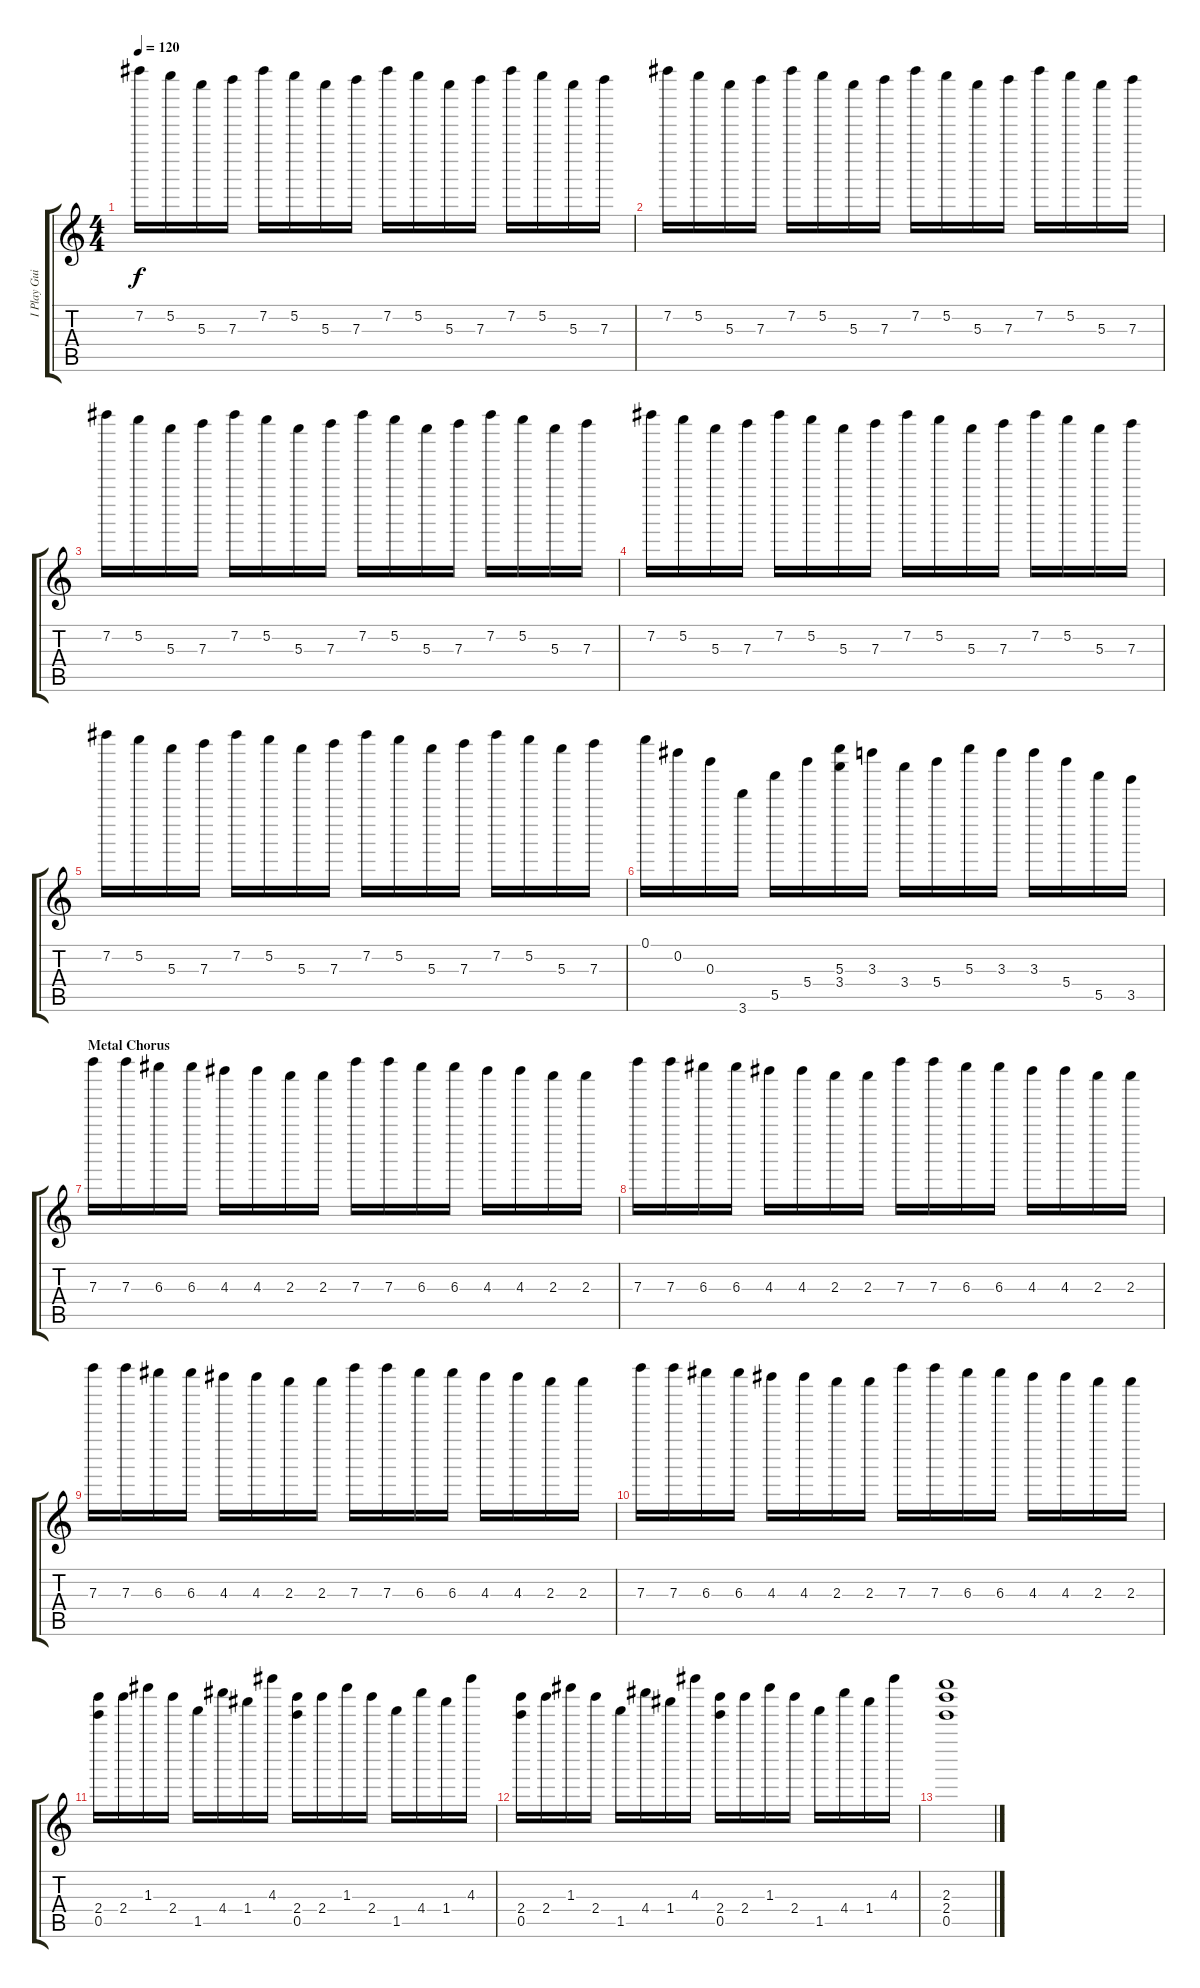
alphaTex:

\track ("I Play Guitar For 3 Months" "I Play Gui") {instrument distortionguitar}
\staff {score tabs}
\tuning (B8 Gb8 D8 A7 E7 B6) {hide}
\ts (4 4)
\tempo 120
\clef g2
\ks c
7.2.16{dy f} 5.2.16 5.3.16 7.3.16 7.2.16 5.2.16 5.3.16 7.3.16 7.2.16 5.2.16 5.3.16 7.3.16 7.2.16 5.2.16 5.3.16 7.3.16 |
7.2.16 5.2.16 5.3.16 7.3.16 7.2.16 5.2.16 5.3.16 7.3.16 7.2.16 5.2.16 5.3.16 7.3.16 7.2.16 5.2.16 5.3.16 7.3.16 |
7.2.16 5.2.16 5.3.16 7.3.16 7.2.16 5.2.16 5.3.16 7.3.16 7.2.16 5.2.16 5.3.16 7.3.16 7.2.16 5.2.16 5.3.16 7.3.16 |
7.2.16 5.2.16 5.3.16 7.3.16 7.2.16 5.2.16 5.3.16 7.3.16 7.2.16 5.2.16 5.3.16 7.3.16 7.2.16 5.2.16 5.3.16 7.3.16 |
7.2.16 5.2.16 5.3.16 7.3.16 7.2.16 5.2.16 5.3.16 7.3.16 7.2.16 5.2.16 5.3.16 7.3.16 7.2.16 5.2.16 5.3.16 7.3.16 |
0.1.16 0.2.16 0.3.16 3.6.16 5.5.16 5.4.16 (5.3 3.4).16 3.3.16 3.4.16 5.4.16 5.3.16 3.3.16 3.3.16 5.4.16 5.5.16 3.5.16 |
\section ("" "Metal Chorus")
7.3.16 7.3.16 6.3.16 6.3.16 4.3.16 4.3.16 2.3.16 2.3.16 7.3.16 7.3.16 6.3.16 6.3.16 4.3.16 4.3.16 2.3.16 2.3.16 |
7.3.16 7.3.16 6.3.16 6.3.16 4.3.16 4.3.16 2.3.16 2.3.16 7.3.16 7.3.16 6.3.16 6.3.16 4.3.16 4.3.16 2.3.16 2.3.16 |
7.3.16 7.3.16 6.3.16 6.3.16 4.3.16 4.3.16 2.3.16 2.3.16 7.3.16 7.3.16 6.3.16 6.3.16 4.3.16 4.3.16 2.3.16 2.3.16 |
7.3.16 7.3.16 6.3.16 6.3.16 4.3.16 4.3.16 2.3.16 2.3.16 7.3.16 7.3.16 6.3.16 6.3.16 4.3.16 4.3.16 2.3.16 2.3.16 |
(2.4 0.5).16 2.4.16 1.3.16 2.4.16 1.5.16 4.4.16 1.4.16 4.3.16 (2.4 0.5).16 2.4.16 1.3.16 2.4.16 1.5.16 4.4.16 1.4.16 4.3.16 |
(2.4 0.5).16 2.4.16 1.3.16 2.4.16 1.5.16 4.4.16 1.4.16 4.3.16 (2.4 0.5).16 2.4.16 1.3.16 2.4.16 1.5.16 4.4.16 1.4.16 4.3.16 |
(2.3 2.4 0.5).1
